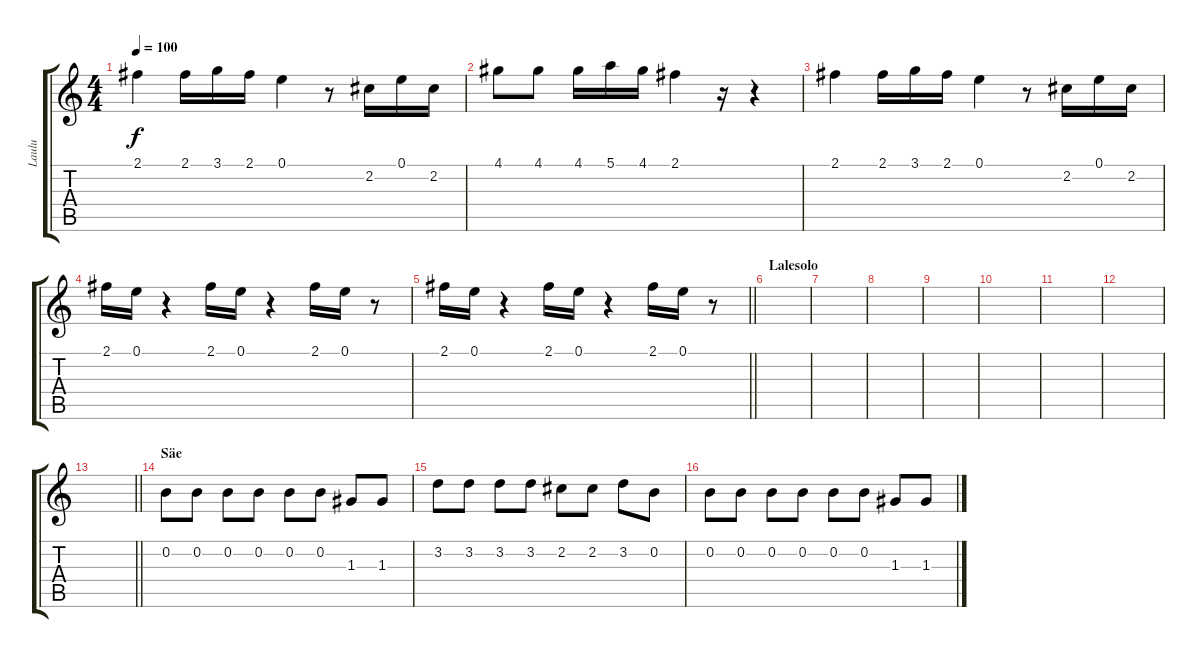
\track ("Laulu" "Laulu") {instrument distortionguitar}
\staff {score tabs}
\tuning (E4 B3 G3 D3 A2 E2) {hide}
\ts (4 4)
\tempo 100
\clef g2
\ks c
2.1.4{dy f} 2.1.16 3.1.16 2.1.16 0.1.4 r.8 2.2.16 0.1.16 2.2.16 |
4.1.8 4.1.8 4.1.16 5.1.16 4.1.16 2.1.4 r.16 r.4 |
2.1.4 2.1.16 3.1.16 2.1.16 0.1.4 r.8 2.2.16 0.1.16 2.2.16 |
2.1.16 0.1.16 r.4 2.1.16 0.1.16 r.4 2.1.16 0.1.16 r.8 |
\barLineRight lightlight
2.1.16 0.1.16 r.4 2.1.16 0.1.16 r.4 2.1.16 0.1.16 r.8 |
\section ("" "Lalesolo")
|
|
|
|
|
|
|
\barLineRight lightlight
|
\section ("" "Säe")
0.2.8 0.2.8 0.2.8 0.2.8 0.2.8 0.2.8 1.3.8 1.3.8 |
3.2.8 3.2.8 3.2.8 3.2.8 2.2.8 2.2.8 3.2.8 0.2.8 |
0.2.8 0.2.8 0.2.8 0.2.8 0.2.8 0.2.8 1.3.8 1.3.8
